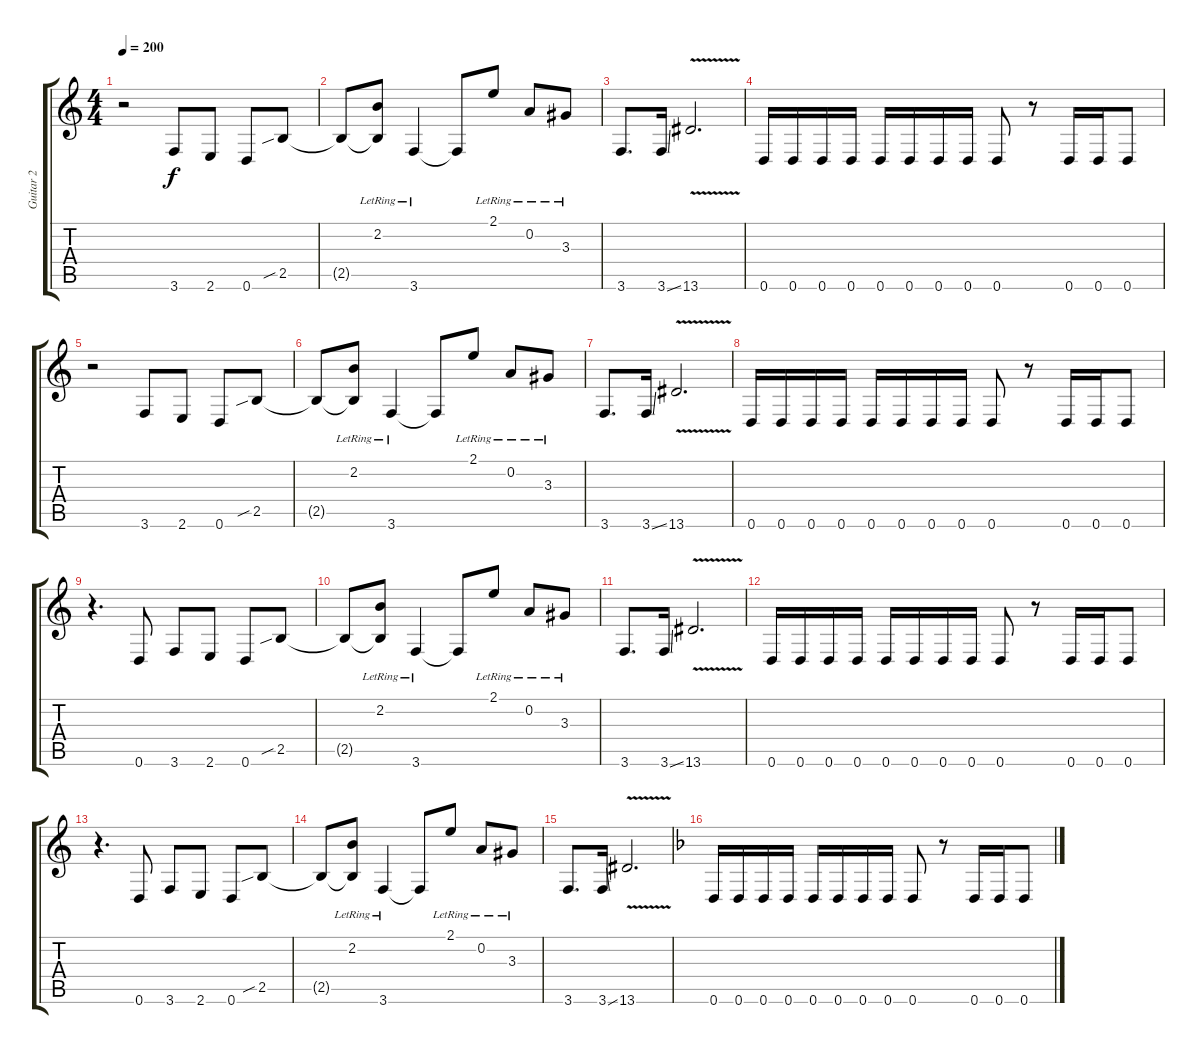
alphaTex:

\track ("Guitar 2" "Guitar 2") {instrument distortionguitar}
\staff {score tabs}
\tuning (D4 A3 F3 D3 A2 D2) {hide}
\ts (4 4)
\tempo 200
\clef g2
\ks c
r.2{dy f} 3.6.8 2.6.8 0.6.8 2.5{sib}.8 |
2.5{t}.8 (2.2{lr} 2.5{t}).8 3.6{lr}.4 3.6{t}.8 2.1{lr}.8 0.2{lr}.8 3.3{lr}.8 |
3.6.8{d} 3.6{ss}.16 13.6{v}.2{d} |
0.6.16 0.6.16 0.6.16 0.6.16 0.6.16 0.6.16 0.6.16 0.6.16 0.6.8 r.8 0.6.16 0.6.16 0.6.8 |
r.2 3.6.8 2.6.8 0.6.8 2.5{sib}.8 |
2.5{t}.8 (2.2{lr} 2.5{t}).8 3.6{lr}.4 3.6{t}.8 2.1{lr}.8 0.2{lr}.8 3.3{lr}.8 |
3.6.8{d} 3.6{ss}.16 13.6{v}.2{d} |
0.6.16 0.6.16 0.6.16 0.6.16 0.6.16 0.6.16 0.6.16 0.6.16 0.6.8 r.8 0.6.16 0.6.16 0.6.8 |
r.4{d} 0.6.8 3.6.8 2.6.8 0.6.8 2.5{sib}.8 |
2.5{t}.8 (2.2{lr} 2.5{t}).8 3.6{lr}.4 3.6{t}.8 2.1{lr}.8 0.2{lr}.8 3.3{lr}.8 |
3.6.8{d} 3.6{ss}.16 13.6{v}.2{d} |
0.6.16 0.6.16 0.6.16 0.6.16 0.6.16 0.6.16 0.6.16 0.6.16 0.6.8 r.8 0.6.16 0.6.16 0.6.8 |
r.4{d} 0.6.8 3.6.8 2.6.8 0.6.8 2.5{sib}.8 |
2.5{t}.8 (2.2{lr} 2.5{t}).8 3.6{lr}.4 3.6{t}.8 2.1{lr}.8 0.2{lr}.8 3.3{lr}.8 |
3.6.8{d} 3.6{ss}.16 13.6{v}.2{d} |
\ks f
0.6.16 0.6.16 0.6.16 0.6.16 0.6.16 0.6.16 0.6.16 0.6.16 0.6.8 r.8 0.6.16 0.6.16 0.6.8
